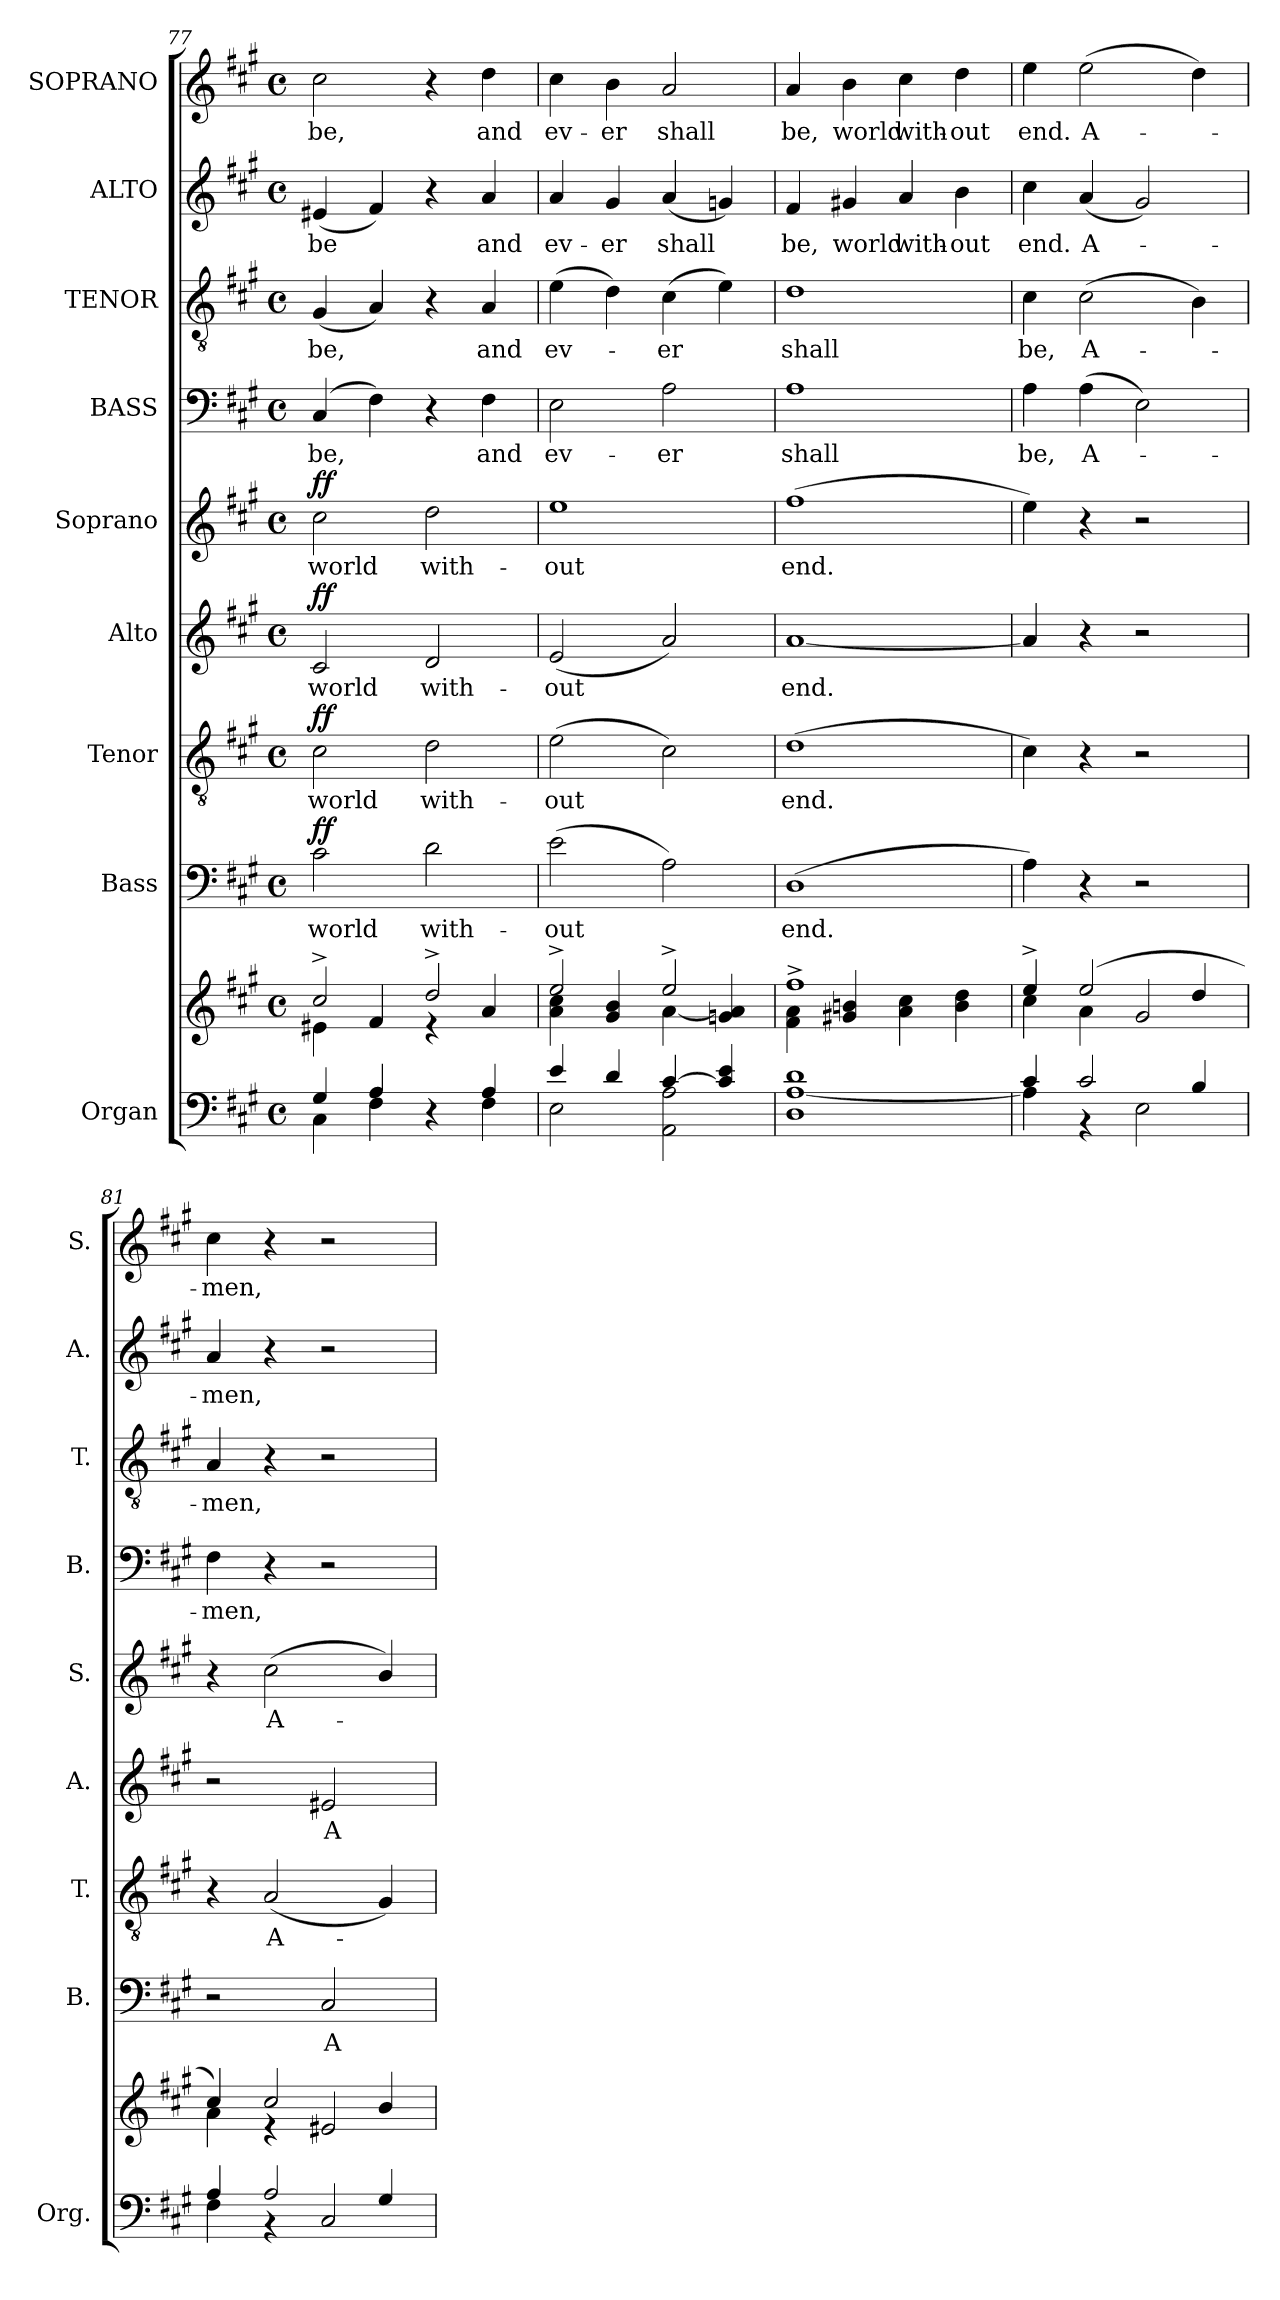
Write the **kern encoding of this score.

**kern	**kern	**kern	**text	**dynam	**kern	**text	**dynam	**kern	**text	**dynam	**kern	**text	**dynam	**kern	**text	**kern	**text	**kern	**text	**kern	**text
*part9	*part9	*part8	*part8	*part8	*part7	*part7	*part7	*part6	*part6	*part6	*part5	*part5	*part5	*part4	*part4	*part3	*part3	*part2	*part2	*part1	*part1
*staff10	*staff9	*staff8	*staff8	*staff8	*staff7	*staff7	*staff7	*staff6	*staff6	*staff6	*staff5	*staff5	*staff5	*staff4	*staff4	*staff3	*staff3	*staff2	*staff2	*staff1	*staff1
*I"Organ	*	*I"Bass	*	*	*I"Tenor	*	*	*I"Alto	*	*	*I"Soprano	*	*	*I"BASS	*	*I"TENOR	*	*I"ALTO	*	*I"SOPRANO	*
*I'Org.	*	*I'B.	*	*	*I'T.	*	*	*I'A.	*	*	*I'S.	*	*	*I'B.	*	*I'T.	*	*I'A.	*	*I'S.	*
*clefF4	*clefG2	*clefF4	*	*	*clefGv2	*	*	*clefG2	*	*	*clefG2	*	*	*clefF4	*	*clefGv2	*	*clefG2	*	*clefG2	*
*	*	*	*	*	*ITrd7c12	*	*	*	*	*	*	*	*	*	*	*ITrd7c12	*	*	*	*	*
*k[f#c#g#]	*k[f#c#g#]	*k[f#c#g#]	*	*	*k[f#c#g#]	*	*	*k[f#c#g#]	*	*	*k[f#c#g#]	*	*	*k[f#c#g#]	*	*k[f#c#g#]	*	*k[f#c#g#]	*	*k[f#c#g#]	*
*A:	*A:	*A:	*	*	*A:	*	*	*A:	*	*	*A:	*	*	*A:	*	*A:	*	*A:	*	*A:	*
*M4/4	*M4/4	*M4/4	*	*	*M4/4	*	*	*M4/4	*	*	*M4/4	*	*	*M4/4	*	*M4/4	*	*M4/4	*	*M4/4	*
*met(c)	*met(c)	*met(c)	*	*	*met(c)	*	*	*met(c)	*	*	*met(c)	*	*	*met(c)	*	*met(c)	*	*met(c)	*	*met(c)	*
=77	=77	=77	=77	=77	=77	=77	=77	=77	=77	=77	=77	=77	=77	=77	=77	=77	=77	=77	=77	=77	=77
*^	*^	*	*	*	*	*	*	*	*	*	*	*	*	*	*	*	*	*	*	*	*
!	!	!	!	!	!LO:LY:b:color=#000000	!	!	!	!	!	!	!	!	!	!	!	!	!	!	!	!	!	!
!	!	!	!	!	!	!	!	!LO:LY:b:color=#000000	!	!	!	!	!	!	!	!	!	!	!	!	!	!	!
!	!	!	!	!	!	!	!	!	!	!	!LO:LY:b:color=#000000	!	!	!	!	!	!	!	!	!	!	!	!
!	!	!	!	!	!	!	!	!	!	!	!	!	!	!LO:LY:b:color=#000000	!	!	!	!	!	!	!	!	!
!	!	!	!	!	!	!	!	!	!	!	!	!	!	!	!	!	!LO:LY:b:color=#000000	!	!	!	!	!	!
!	!	!	!	!	!	!	!	!	!	!	!	!	!	!	!	!	!	!	!LO:LY:b:color=#000000	!	!	!	!
!	!	!	!	!	!	!	!	!	!	!	!	!	!	!	!	!	!	!	!	!	!LO:LY:b:color=#000000	!	!
!	!	!	!	!	!	!	!	!	!	!	!	!	!	!	!	!	!	!	!	!	!	!	!LO:LY:b:color=#000000
4G#i/	4C#i\	2cc#^i/	4e#Xi\	2c#i\	world	ff	2C#i\	world	ff	2c#i/	world	ff	2cc#i\	world	ff	(4C#i/	be,	(4GG#i/	be,	(4e#Xi/	be	2cc#i\	be,
4Ai/	4F#i\	.	4f#i/	.	.	.	.	.	.	.	.	.	.	.	.	4F#i\)	.	4AAi/)	.	4f#i/)	.	.	.
!	!	!	!	!	!LO:LY:b:color=#000000	!	!	!	!	!	!	!	!	!	!	!	!	!	!	!	!	!	!
!	!	!	!	!	!	!	!	!LO:LY:b:color=#000000	!	!	!	!	!	!	!	!	!	!	!	!	!	!	!
!	!	!	!	!	!	!	!	!	!	!	!LO:LY:b:color=#000000	!	!	!	!	!	!	!	!	!	!	!	!
!	!	!	!	!	!	!	!	!	!	!	!	!	!	!LO:LY:b:color=#000000	!	!	!	!	!	!	!	!	!
4r	4ryy	2dd^i/	4r	2di\	with-	.	2Di\	with-	.	2di/	with-	.	2ddi\	with-	.	4r	.	4r	.	4r	.	4r	.
!	!	!	!	!	!	!	!	!	!	!	!	!	!	!	!	!	!LO:LY:b:color=#000000	!	!	!	!	!	!
!	!	!	!	!	!	!	!	!	!	!	!	!	!	!	!	!	!	!	!LO:LY:b:color=#000000	!	!	!	!
!	!	!	!	!	!	!	!	!	!	!	!	!	!	!	!	!	!	!	!	!	!LO:LY:b:color=#000000	!	!
!	!	!	!	!	!	!	!	!	!	!	!	!	!	!	!	!	!	!	!	!	!	!	!LO:LY:b:color=#000000
4Ai/	4F#i\	.	4ai/	.	.	.	.	.	.	.	.	.	.	.	.	4F#i\	and	4AAi/	and	4ai/	and	4ddi\	and
=78	=78	=78	=78	=78	=78	=78	=78	=78	=78	=78	=78	=78	=78	=78	=78	=78	=78	=78	=78	=78	=78	=78	=78
!	!	!	!	!	!LO:LY:b:color=#000000	!	!	!	!	!	!	!	!	!	!	!	!	!	!	!	!	!	!
!	!	!	!	!	!	!	!	!LO:LY:b:color=#000000	!	!	!	!	!	!	!	!	!	!	!	!	!	!	!
!	!	!	!	!	!	!	!	!	!	!	!LO:LY:b:color=#000000	!	!	!	!	!	!	!	!	!	!	!	!
!	!	!	!	!	!	!	!	!	!	!	!	!	!	!LO:LY:b:color=#000000	!	!	!	!	!	!	!	!	!
!	!	!	!	!	!	!	!	!	!	!	!	!	!	!	!	!	!LO:LY:b:color=#000000	!	!	!	!	!	!
!	!	!	!	!	!	!	!	!	!	!	!	!	!	!	!	!	!	!	!LO:LY:b:color=#000000	!	!	!	!
!	!	!	!	!	!	!	!	!	!	!	!	!	!	!	!	!	!	!	!	!	!LO:LY:b:color=#000000	!	!
!	!	!	!	!	!	!	!	!	!	!	!	!	!	!	!	!	!	!	!	!	!	!	!LO:LY:b:color=#000000
4ei/	2Ei\	2ee^i/	4ai\ 4cc#i	(2ei\	-out	.	(2Ei\	-out	.	(2ei/	-out	.	1eei	-out	.	2Ei\	ev-	(4Ei\	ev-	4ai/	ev-	4cc#i\	ev-
!	!	!	!	!	!	!	!	!	!	!	!	!	!	!	!	!	!	!	!	!	!LO:LY:b:color=#000000	!	!
!	!	!	!	!	!	!	!	!	!	!	!	!	!	!	!	!	!	!	!	!	!	!	!LO:LY:b:color=#000000
4di/	.	.	4g#i/ 4bi	.	.	.	.	.	.	.	.	.	.	.	.	.	.	4Di\)	.	4g#i/	-er	4bi\	-er
!	!	!	!	!	!	!	!	!	!	!	!	!	!	!	!	!	!LO:LY:b:color=#000000	!	!	!	!	!	!
!	!	!	!	!	!	!	!	!	!	!	!	!	!	!	!	!	!	!	!LO:LY:b:color=#000000	!	!	!	!
!	!	!	!	!	!	!	!	!	!	!	!	!	!	!	!	!	!	!	!	!	!LO:LY:b:color=#000000	!	!
!	!	!	!	!	!	!	!	!	!	!	!	!	!	!	!	!	!	!	!	!	!	!	!LO:LY:b:color=#000000
[4c#i/	2AAi\ 2Ai	2ee^i/	[4ai\	2Ai\)	.	.	2C#i\)	.	.	2ai/)	.	.	.	.	.	2Ai\	-er	(4C#i\	-er	(4ai/	shall	2ai/	shall
4c#i/] 4ei	.	.	4gni/ 4ai]	.	.	.	.	.	.	.	.	.	.	.	.	.	.	4Ei\)	.	4gni/)	.	.	.
=79	=79	=79	=79	=79	=79	=79	=79	=79	=79	=79	=79	=79	=79	=79	=79	=79	=79	=79	=79	=79	=79	=79	=79
!	!	!	!	!	!LO:LY:b:color=#000000	!	!	!	!	!	!	!	!	!	!	!	!	!	!	!	!	!	!
!	!	!	!	!	!	!	!	!LO:LY:b:color=#000000	!	!	!	!	!	!	!	!	!	!	!	!	!	!	!
!	!	!	!	!	!	!	!	!	!	!	!LO:LY:b:color=#000000	!	!	!	!	!	!	!	!	!	!	!	!
!	!	!	!	!	!	!	!	!	!	!	!	!	!	!LO:LY:b:color=#000000	!	!	!	!	!	!	!	!	!
!	!	!	!	!	!	!	!	!	!	!	!	!	!	!	!	!	!LO:LY:b:color=#000000	!	!	!	!	!	!
!	!	!	!	!	!	!	!	!	!	!	!	!	!	!	!	!	!	!	!LO:LY:b:color=#000000	!	!	!	!
!	!	!	!	!	!	!	!	!	!	!	!	!	!	!	!	!	!	!	!	!	!LO:LY:b:color=#000000	!	!
!	!	!	!	!	!	!	!	!	!	!	!	!	!	!	!	!	!	!	!	!	!	!	!LO:LY:b:color=#000000
1di	1Di [1Ai	1ff#^i	4f#i\ 4ai	(1Di	end.	.	(1Di	end.	.	[1ai	end.	.	(1ff#i	end.	.	1Ai	shall	1Di	shall	4f#i/	be,	4ai/	be,
!	!	!	!	!	!	!	!	!	!	!	!	!	!	!	!	!	!	!	!	!	!LO:LY:b:color=#000000	!	!
!	!	!	!	!	!	!	!	!	!	!	!	!	!	!	!	!	!	!	!	!	!	!	!LO:LY:b:color=#000000
.	.	.	4g#Xi/ 4bni	.	.	.	.	.	.	.	.	.	.	.	.	.	.	.	.	4g#Xi/	world	4bi\	world
!	!	!	!	!	!	!	!	!	!	!	!	!	!	!	!	!	!	!	!	!	!LO:LY:b:color=#000000	!	!
!	!	!	!	!	!	!	!	!	!	!	!	!	!	!	!	!	!	!	!	!	!	!	!LO:LY:b:color=#000000
.	.	.	4ai\ 4cc#i	.	.	.	.	.	.	.	.	.	.	.	.	.	.	.	.	4ai/	with-	4cc#i\	with-
!	!	!	!	!	!	!	!	!	!	!	!	!	!	!	!	!	!	!	!	!	!LO:LY:b:color=#000000	!	!
!	!	!	!	!	!	!	!	!	!	!	!	!	!	!	!	!	!	!	!	!	!	!	!LO:LY:b:color=#000000
.	.	.	4bi\ 4ddi	.	.	.	.	.	.	.	.	.	.	.	.	.	.	.	.	4bi\	-out	4ddi\	-out
=80	=80	=80	=80	=80	=80	=80	=80	=80	=80	=80	=80	=80	=80	=80	=80	=80	=80	=80	=80	=80	=80	=80	=80
!	!	!	!	!	!	!	!	!	!	!	!	!	!	!	!	!	!LO:LY:b:color=#000000	!	!	!	!	!	!
!	!	!	!	!	!	!	!	!	!	!	!	!	!	!	!	!	!	!	!LO:LY:b:color=#000000	!	!	!	!
!	!	!	!	!	!	!	!	!	!	!	!	!	!	!	!	!	!	!	!	!	!LO:LY:b:color=#000000	!	!
!	!	!	!	!	!	!	!	!	!	!	!	!	!	!	!	!	!	!	!	!	!	!	!LO:LY:b:color=#000000
4c#i/	4Ai\]	4ee^i/	4cc#i\	4Ai\)	.	.	4C#i\)	.	.	4ai/]	.	.	4eei\)	.	.	4Ai\	be,	4C#i\	be,	4cc#i\	end.	4eei\	end.
!	!	!	!	!	!	!	!	!	!	!	!	!	!	!	!	!	!LO:LY:b:color=#000000	!	!	!	!	!	!
!	!	!	!	!	!	!	!	!	!	!	!	!	!	!	!	!	!	!	!LO:LY:b:color=#000000	!	!	!	!
!	!	!	!	!	!	!	!	!	!	!	!	!	!	!	!	!	!	!	!	!	!LO:LY:b:color=#000000	!	!
!	!	!	!	!	!	!	!	!	!	!	!	!	!	!	!	!	!	!	!	!	!	!	!LO:LY:b:color=#000000
2c#i/	4r	(2eei/	4ai\	4r	.	.	4r	.	.	4r	.	.	4r	.	.	(4Ai\	A-	(2C#i\	A-	(4ai/	A-	(2eei\	A-
.	2Ei\	.	2g#i/	2r	.	.	2r	.	.	2r	.	.	2r	.	.	2Ei\)	.	.	.	2g#i/)	.	.	.
4Bi/	.	4ddi/	.	.	.	.	.	.	.	.	.	.	.	.	.	.	.	4BBi\)	.	.	.	4ddi\)	.
=81	=81	=81	=81	=81	=81	=81	=81	=81	=81	=81	=81	=81	=81	=81	=81	=81	=81	=81	=81	=81	=81	=81	=81
!	!	!	!	!	!	!	!	!	!	!	!	!	!	!	!	!	!LO:LY:b:color=#000000	!	!	!	!	!	!
!	!	!	!	!	!	!	!	!	!	!	!	!	!	!	!	!	!	!	!LO:LY:b:color=#000000	!	!	!	!
!	!	!	!	!	!	!	!	!	!	!	!	!	!	!	!	!	!	!	!	!	!LO:LY:b:color=#000000	!	!
!	!	!	!	!	!	!	!	!	!	!	!	!	!	!	!	!	!	!	!	!	!	!	!LO:LY:b:color=#000000
4Ai/	4F#i\	4cc#i/)	4ai\	2r	.	.	4r	.	.	2r	.	.	4r	.	.	4F#i\	-men,	4AAi/	-men,	4ai/	-men,	4cc#i\	-men,
!	!	!	!	!	!	!	!	!LO:LY:b:color=#000000	!	!	!	!	!	!	!	!	!	!	!	!	!	!	!
!	!	!	!	!	!	!	!	!	!	!	!	!	!	!LO:LY:b:color=#000000	!	!	!	!	!	!	!	!	!
2Ai/	4r	2cc#i/	4r	.	.	.	(2AAi/	A-	.	.	.	.	(2cc#i\	A-	.	4r	.	4r	.	4r	.	4r	.
!	!	!	!	!	!LO:LY:b:color=#000000	!	!	!	!	!	!	!	!	!	!	!	!	!	!	!	!	!	!
!	!	!	!	!	!	!	!	!	!	!	!LO:LY:b:color=#000000	!	!	!	!	!	!	!	!	!	!	!	!
.	2C#i/	.	2e#Xi/	2C#i/	A-	.	.	.	.	2e#Xi/	A-	.	.	.	.	2r	.	2r	.	2r	.	2r	.
4G#i/	.	4bi/	.	.	.	.	4GG#i/)	.	.	.	.	.	4bi/)	.	.	.	.	.	.	.	.	.	.
*v	*v	*	*	*	*	*	*	*	*	*	*	*	*	*	*	*	*	*	*	*	*	*	*
*	*v	*v	*	*	*	*	*	*	*	*	*	*	*	*	*	*	*	*	*	*	*	*
=	=	=	=	=	=	=	=	=	=	=	=	=	=	=	=	=	=	=	=	=	=
*-	*-	*-	*-	*-	*-	*-	*-	*-	*-	*-	*-	*-	*-	*-	*-	*-	*-	*-	*-	*-	*-
